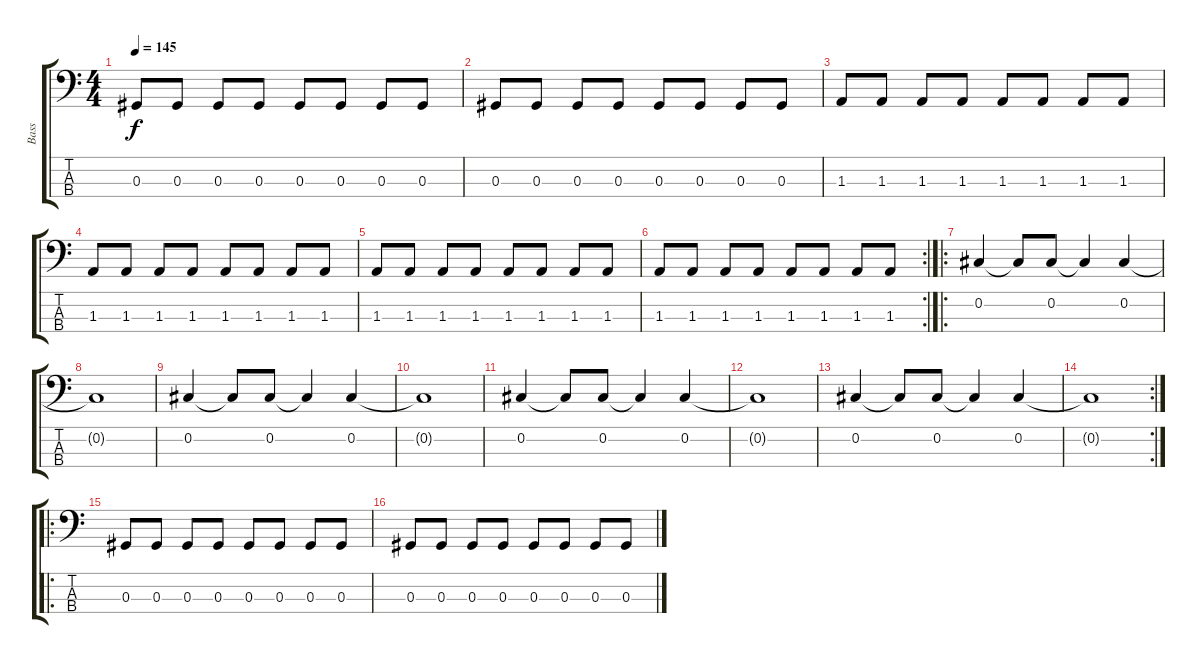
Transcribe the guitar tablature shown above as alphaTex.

\track ("Bass" "Bass") {instrument electricbasspick}
\staff {score tabs}
\tuning (Gb2 Db2 Ab1 Eb1) {hide}
\ts (4 4)
\tempo 145
\clef f4
\ks c
0.3.8{dy f} 0.3.8 0.3.8 0.3.8 0.3.8 0.3.8 0.3.8 0.3.8 |
0.3.8 0.3.8 0.3.8 0.3.8 0.3.8 0.3.8 0.3.8 0.3.8 |
1.3.8 1.3.8 1.3.8 1.3.8 1.3.8 1.3.8 1.3.8 1.3.8 |
1.3.8 1.3.8 1.3.8 1.3.8 1.3.8 1.3.8 1.3.8 1.3.8 |
1.3.8 1.3.8 1.3.8 1.3.8 1.3.8 1.3.8 1.3.8 1.3.8 |
\rc 2
1.3.8 1.3.8 1.3.8 1.3.8 1.3.8 1.3.8 1.3.8 1.3.8 |
\ro
0.2.4 0.2{t}.8 0.2.8 0.2{t}.4 0.2.4 |
0.2{t}.1 |
0.2.4 0.2{t}.8 0.2.8 0.2{t}.4 0.2.4 |
0.2{t}.1 |
0.2.4 0.2{t}.8 0.2.8 0.2{t}.4 0.2.4 |
0.2{t}.1 |
0.2.4 0.2{t}.8 0.2.8 0.2{t}.4 0.2.4 |
\rc 2
0.2{t}.1 |
\ro
0.3.8 0.3.8 0.3.8 0.3.8 0.3.8 0.3.8 0.3.8 0.3.8 |
0.3.8 0.3.8 0.3.8 0.3.8 0.3.8 0.3.8 0.3.8 0.3.8
